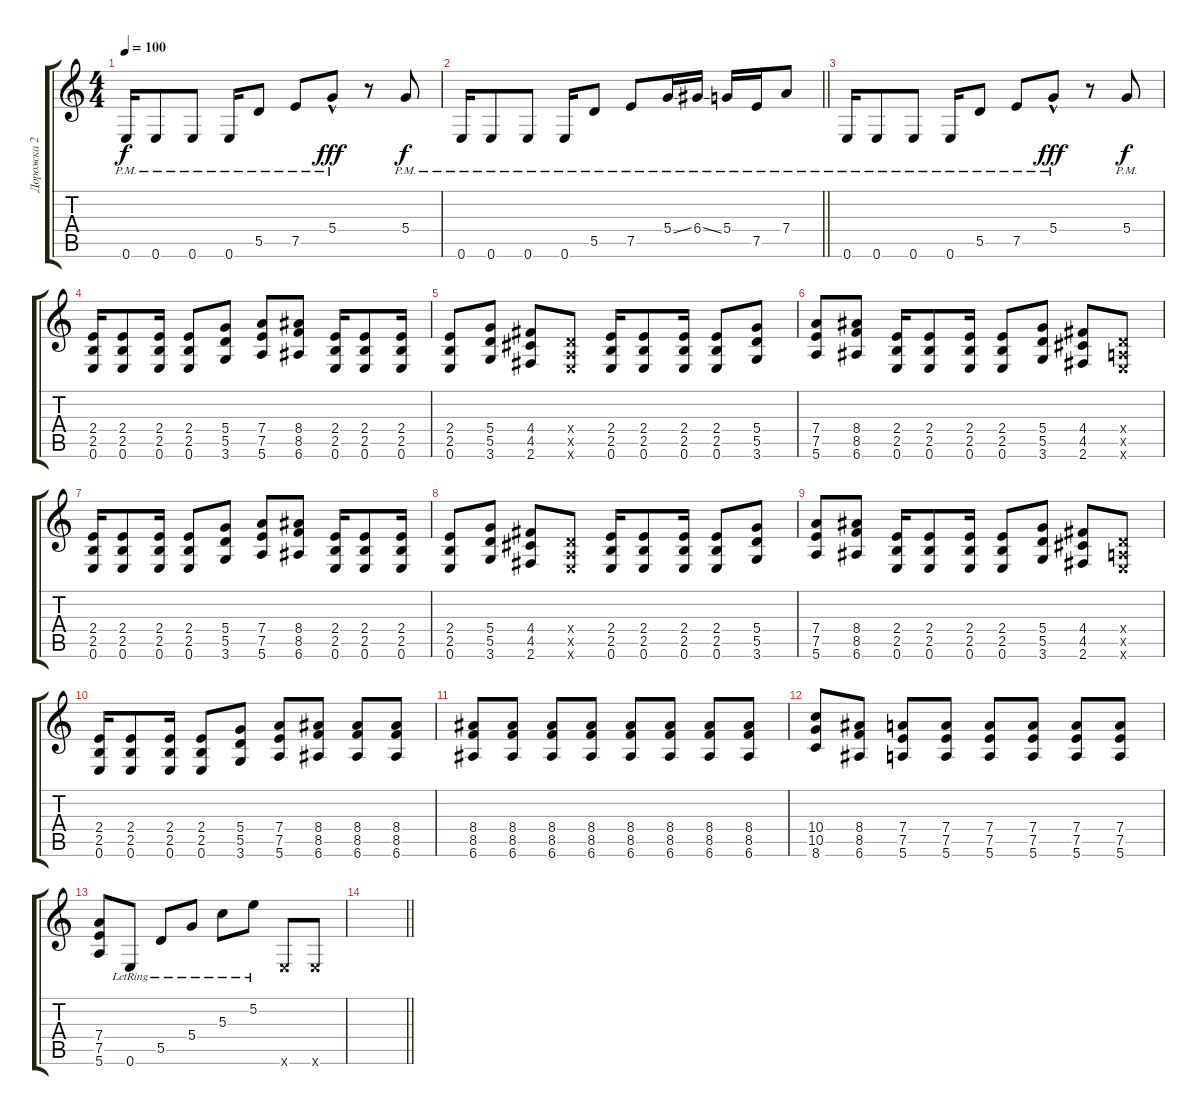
\track ("Дорожка 2" "Дорожка 2") {instrument distortionguitar}
\staff {score tabs}
\tuning (E4 B3 G3 D3 A2 E2) {hide}
\ts (4 4)
\tempo 100
\clef g2
\ks c
0.6{pm}.16{dy f} 0.6{pm}.8 0.6{pm}.8 0.6{pm}.16 5.5{pm}.8 7.5{pm}.8 5.4{hac pm}.8{dy fff} r.8 5.4{pm}.8{dy f} |
\barLineRight lightlight
0.6{pm}.16 0.6{pm}.8 0.6{pm}.8 0.6{pm}.16 5.5{pm}.8 7.5{pm}.8 5.4{ss pm}.16 6.4{ss pm}.16 5.4{pm}.16 7.5{pm}.16 7.4{pm}.8 |
0.6{pm}.16 0.6{pm}.8 0.6{pm}.8 0.6{pm}.16 5.5{pm}.8 7.5{pm}.8 5.4{hac pm}.8{dy fff} r.8 5.4{pm}.8{dy f} |
(2.4 2.5 0.6).16 (2.4 2.5 0.6).8 (2.4 2.5 0.6).16 (2.4 2.5 0.6).8 (5.4 5.5 3.6).8 (7.4 7.5 5.6).8 (8.4 8.5 6.6).8 (2.4 2.5 0.6).16 (2.4 2.5 0.6).8 (2.4 2.5 0.6).16 |
(2.4 2.5 0.6).8 (5.4 5.5 3.6).8 (4.4 4.5 2.6).8 (0.4{x} 0.5{x} 0.6{x}).8 (2.4 2.5 0.6).16 (2.4 2.5 0.6).8 (2.4 2.5 0.6).16 (2.4 2.5 0.6).8 (5.4 5.5 3.6).8 |
(7.4 7.5 5.6).8 (8.4 8.5 6.6).8 (2.4 2.5 0.6).16 (2.4 2.5 0.6).8 (2.4 2.5 0.6).16 (2.4 2.5 0.6).8 (5.4 5.5 3.6).8 (4.4 4.5 2.6).8 (0.4{x} 0.5{x} 0.6{x}).8 |
(2.4 2.5 0.6).16 (2.4 2.5 0.6).8 (2.4 2.5 0.6).16 (2.4 2.5 0.6).8 (5.4 5.5 3.6).8 (7.4 7.5 5.6).8 (8.4 8.5 6.6).8 (2.4 2.5 0.6).16 (2.4 2.5 0.6).8 (2.4 2.5 0.6).16 |
(2.4 2.5 0.6).8 (5.4 5.5 3.6).8 (4.4 4.5 2.6).8 (0.4{x} 0.5{x} 0.6{x}).8 (2.4 2.5 0.6).16 (2.4 2.5 0.6).8 (2.4 2.5 0.6).16 (2.4 2.5 0.6).8 (5.4 5.5 3.6).8 |
(7.4 7.5 5.6).8 (8.4 8.5 6.6).8 (2.4 2.5 0.6).16 (2.4 2.5 0.6).8 (2.4 2.5 0.6).16 (2.4 2.5 0.6).8 (5.4 5.5 3.6).8 (4.4 4.5 2.6).8 (0.4{x} 0.5{x} 0.6{x}).8 |
(2.4 2.5 0.6).16 (2.4 2.5 0.6).8 (2.4 2.5 0.6).16 (2.4 2.5 0.6).8 (5.4 5.5 3.6).8 (7.4 7.5 5.6).8 (8.4 8.5 6.6).8 (8.4 8.5 6.6).8 (8.4 8.5 6.6).8 |
(8.4 8.5 6.6).8 (8.4 8.5 6.6).8 (8.4 8.5 6.6).8 (8.4 8.5 6.6).8 (8.4 8.5 6.6).8 (8.4 8.5 6.6).8 (8.4 8.5 6.6).8 (8.4 8.5 6.6).8 |
(10.4 10.5 8.6).8 (8.4 8.5 6.6).8 (7.4 7.5 5.6).8 (7.4 7.5 5.6).8 (7.4 7.5 5.6).8 (7.4 7.5 5.6).8 (7.4 7.5 5.6).8 (7.4 7.5 5.6).8 |
(7.4 7.5 5.6).8 0.6{lr}.8 5.5{lr}.8 5.4{lr}.8 5.3{lr}.8 5.2{lr}.8 0.6{x}.8 0.6{x}.8 |
\barLineRight lightlight
